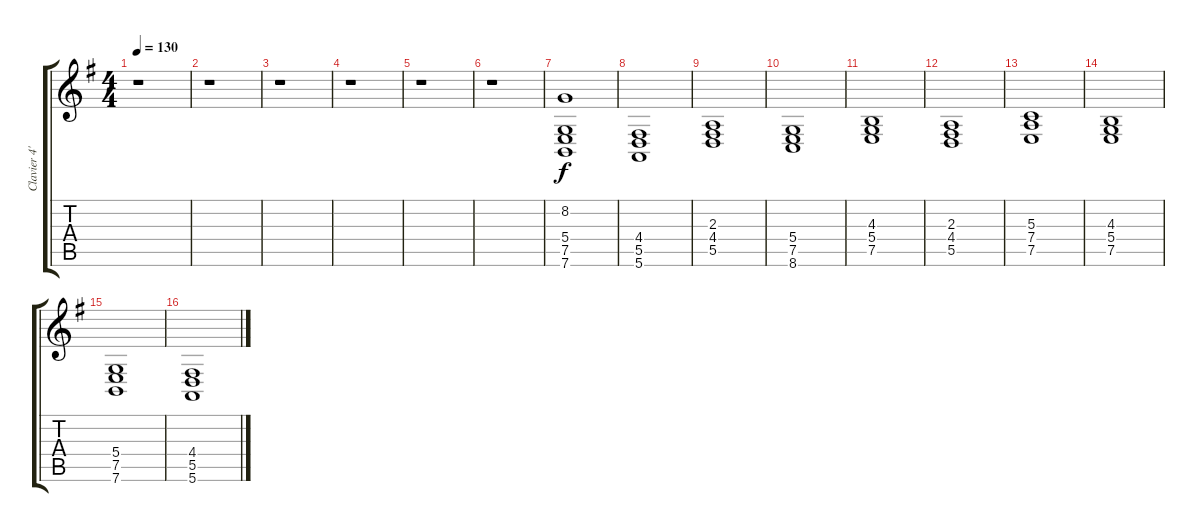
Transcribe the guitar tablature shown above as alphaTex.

\track ("Clavier 4'" "Clavier 4'") {instrument stringensemble1}
\staff {score tabs}
\tuning (E4 B3 G3 D3 A2 E2) {hide}
\ts (4 4)
\tempo 130
\clef g2
\ks g
r.1{dy f} |
r.1 |
r.1 |
r.1 |
r.1 |
r.1 |
(8.2 5.4 7.5 7.6).1 |
(4.4 5.5 5.6).1 |
(2.3 4.4 5.5).1 |
(5.4 7.5 8.6).1 |
(4.3 5.4 7.5).1 |
(2.3 4.4 5.5).1 |
(5.3 7.4 7.5).1 |
(4.3 5.4 7.5).1 |
(5.4 7.5 7.6).1 |
(4.4 5.5 5.6).1
